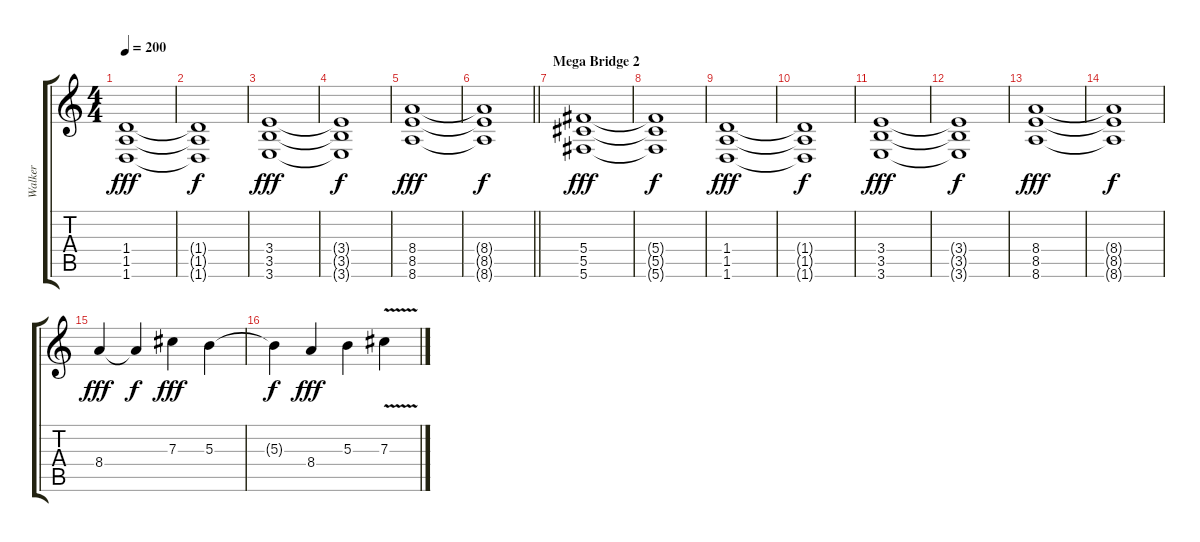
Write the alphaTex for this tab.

\track ("Walker" "Walker") {instrument distortionguitar}
\staff {score tabs}
\tuning (Eb4 Bb3 Gb3 Db3 Ab2 Db2) {hide}
\ts (4 4)
\tempo 200
\clef g2
\ks c
(1.4 1.5 1.6).1{dy fff} |
(1.4{t} 1.5{t} 1.6{t}).1{dy f} |
(3.4 3.5 3.6).1{dy fff} |
(3.4{t} 3.5{t} 3.6{t}).1{dy f} |
(8.4 8.5 8.6).1{dy fff} |
\barLineRight lightlight
(8.4{t} 8.5{t} 8.6{t}).1{dy f} |
\section ("" "Mega Bridge 2")
(5.4 5.5 5.6).1{dy fff} |
(5.4{t} 5.5{t} 5.6{t}).1{dy f} |
(1.4 1.5 1.6).1{dy fff} |
(1.4{t} 1.5{t} 1.6{t}).1{dy f} |
(3.4 3.5 3.6).1{dy fff} |
(3.4{t} 3.5{t} 3.6{t}).1{dy f} |
(8.4 8.5 8.6).1{dy fff} |
(8.4{t} 8.5{t} 8.6{t}).1{dy f} |
8.4.4{dy fff} 8.4{t}.4{dy f} 7.3.4{dy fff} 5.3.4 |
5.3{t}.4{dy f} 8.4.4{dy fff} 5.3.4 7.3{v}.4
